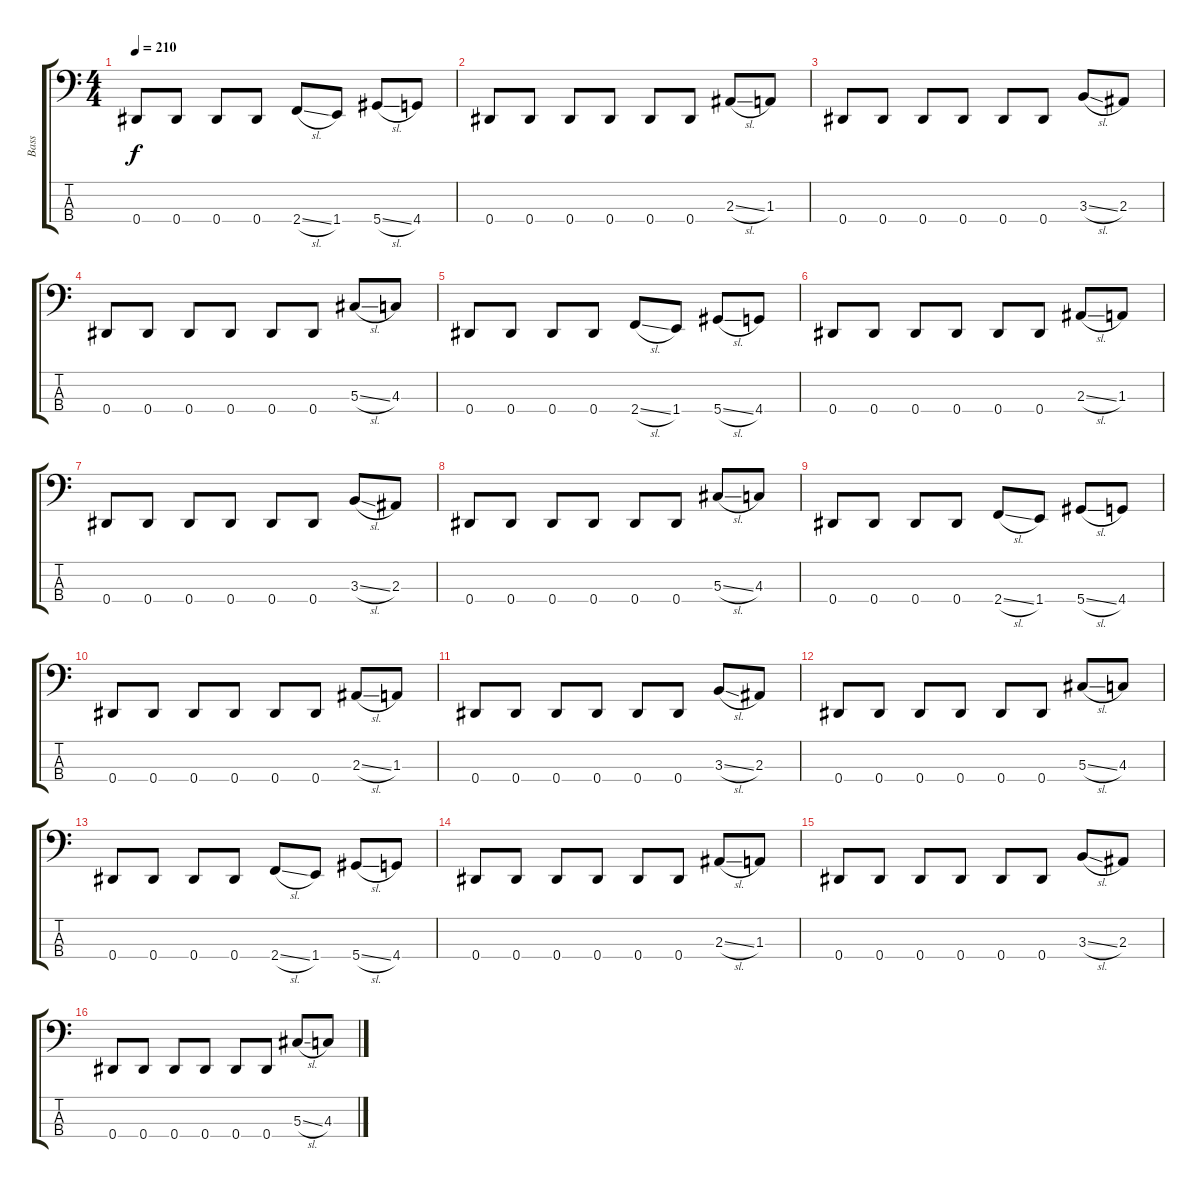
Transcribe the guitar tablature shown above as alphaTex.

\track ("Bass" "Bass") {instrument electricbassfinger}
\staff {score tabs}
\tuning (Gb2 Db2 Ab1 Eb1) {hide}
\ts (4 4)
\tempo 210
\clef f4
\ks c
0.4.8{dy f} 0.4.8 0.4.8 0.4.8 2.4{sl}.8 1.4.8 5.4{sl}.8 4.4.8 |
0.4.8 0.4.8 0.4.8 0.4.8 0.4.8 0.4.8 2.3{sl}.8 1.3.8 |
0.4.8 0.4.8 0.4.8 0.4.8 0.4.8 0.4.8 3.3{sl}.8 2.3.8 |
0.4.8 0.4.8 0.4.8 0.4.8 0.4.8 0.4.8 5.3{sl}.8 4.3.8 |
0.4.8 0.4.8 0.4.8 0.4.8 2.4{sl}.8 1.4.8 5.4{sl}.8 4.4.8 |
0.4.8 0.4.8 0.4.8 0.4.8 0.4.8 0.4.8 2.3{sl}.8 1.3.8 |
0.4.8 0.4.8 0.4.8 0.4.8 0.4.8 0.4.8 3.3{sl}.8 2.3.8 |
0.4.8 0.4.8 0.4.8 0.4.8 0.4.8 0.4.8 5.3{sl}.8 4.3.8 |
0.4.8 0.4.8 0.4.8 0.4.8 2.4{sl}.8 1.4.8 5.4{sl}.8 4.4.8 |
0.4.8 0.4.8 0.4.8 0.4.8 0.4.8 0.4.8 2.3{sl}.8 1.3.8 |
0.4.8 0.4.8 0.4.8 0.4.8 0.4.8 0.4.8 3.3{sl}.8 2.3.8 |
0.4.8 0.4.8 0.4.8 0.4.8 0.4.8 0.4.8 5.3{sl}.8 4.3.8 |
0.4.8 0.4.8 0.4.8 0.4.8 2.4{sl}.8 1.4.8 5.4{sl}.8 4.4.8 |
0.4.8 0.4.8 0.4.8 0.4.8 0.4.8 0.4.8 2.3{sl}.8 1.3.8 |
0.4.8 0.4.8 0.4.8 0.4.8 0.4.8 0.4.8 3.3{sl}.8 2.3.8 |
0.4.8 0.4.8 0.4.8 0.4.8 0.4.8 0.4.8 5.3{sl}.8 4.3.8
